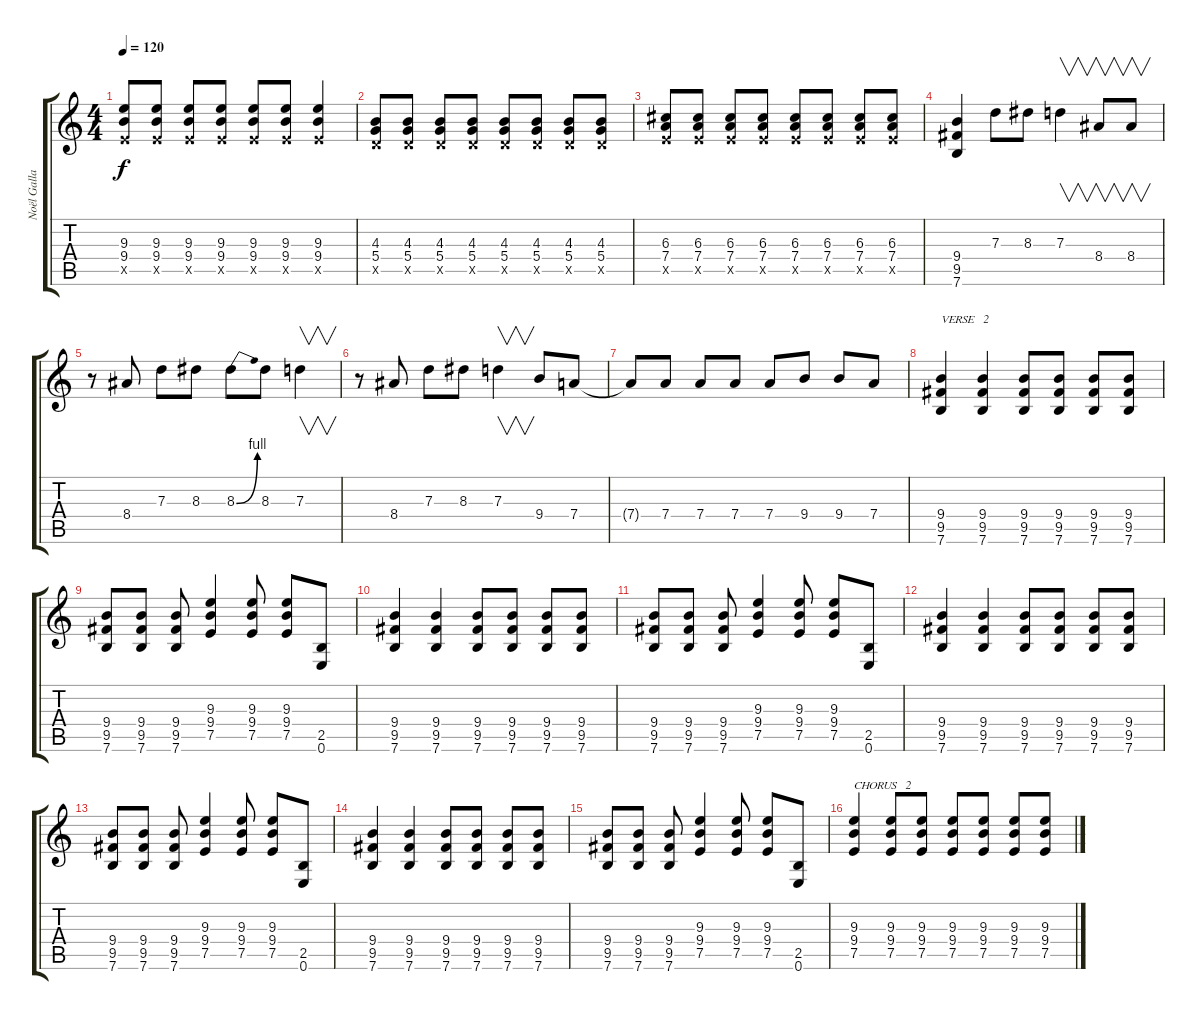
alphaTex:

\track ("Noël Gallagher - Lead Guitar" "Noël Galla") {instrument distortionguitar}
\staff {score tabs}
\tuning (E4 B3 G3 D3 A2 E2) {hide}
\ts (4 4)
\tempo 120
\clef g2
\ks c
(9.3 9.4 7.5{x}).8{dy f} (9.3 9.4 7.5{x}).8 (9.3 9.4 7.5{x}).8 (9.3 9.4 7.5{x}).8 (9.3 9.4 7.5{x}).8 (9.3 9.4 7.5{x}).8 (9.3 9.4 7.5{x}).4 |
(4.3 5.4 5.5{x}).8 (4.3 5.4 5.5{x}).8 (4.3 5.4 5.5{x}).8 (4.3 5.4 5.5{x}).8 (4.3 5.4 5.5{x}).8 (4.3 5.4 5.5{x}).8 (4.3 5.4 5.5{x}).8 (4.3 5.4 5.5{x}).8 |
(6.3 7.4 7.5{x}).8 (6.3 7.4 7.5{x}).8 (6.3 7.4 7.5{x}).8 (6.3 7.4 7.5{x}).8 (6.3 7.4 7.5{x}).8 (6.3 7.4 7.5{x}).8 (6.3 7.4 7.5{x}).8 (6.3 7.4 7.5{x}).8 |
(9.4 9.5 7.6).4 7.3.8 8.3.8 7.3.4{v} 8.4.8{v} 8.4.8{v} |
r.8 8.4.8 7.3.8 8.3.8 8.3{be (bend 0 0 60 4)}.8 8.3.8 7.3.4{v} |
r.8 8.4.8 7.3.8 8.3.8 7.3.4{v} 9.4.8 7.4.8 |
7.4{t}.8 7.4.8 7.4.8 7.4.8 7.4.8 9.4.8 9.4.8 7.4.8 |
(9.4 9.5 7.6).4{txt "VERSE   2"} (9.4 9.5 7.6).4 (9.4 9.5 7.6).8 (9.4 9.5 7.6).8 (9.4 9.5 7.6).8 (9.4 9.5 7.6).8 |
(9.4 9.5 7.6).8 (9.4 9.5 7.6).8 (9.4 9.5 7.6).8 (9.3 9.4 7.5).4 (9.3 9.4 7.5).8 (9.3 9.4 7.5).8 (2.5 0.6).8 |
(9.4 9.5 7.6).4 (9.4 9.5 7.6).4 (9.4 9.5 7.6).8 (9.4 9.5 7.6).8 (9.4 9.5 7.6).8 (9.4 9.5 7.6).8 |
(9.4 9.5 7.6).8 (9.4 9.5 7.6).8 (9.4 9.5 7.6).8 (9.3 9.4 7.5).4 (9.3 9.4 7.5).8 (9.3 9.4 7.5).8 (2.5 0.6).8 |
(9.4 9.5 7.6).4 (9.4 9.5 7.6).4 (9.4 9.5 7.6).8 (9.4 9.5 7.6).8 (9.4 9.5 7.6).8 (9.4 9.5 7.6).8 |
(9.4 9.5 7.6).8 (9.4 9.5 7.6).8 (9.4 9.5 7.6).8 (9.3 9.4 7.5).4 (9.3 9.4 7.5).8 (9.3 9.4 7.5).8 (2.5 0.6).8 |
(9.4 9.5 7.6).4 (9.4 9.5 7.6).4 (9.4 9.5 7.6).8 (9.4 9.5 7.6).8 (9.4 9.5 7.6).8 (9.4 9.5 7.6).8 |
(9.4 9.5 7.6).8 (9.4 9.5 7.6).8 (9.4 9.5 7.6).8 (9.3 9.4 7.5).4 (9.3 9.4 7.5).8 (9.3 9.4 7.5).8 (2.5 0.6).8 |
(9.3 9.4 7.5).4{txt "CHORUS   2"} (9.3 9.4 7.5).8 (9.3 9.4 7.5).8 (9.3 9.4 7.5).8 (9.3 9.4 7.5).8 (9.3 9.4 7.5).8 (9.3 9.4 7.5).8
